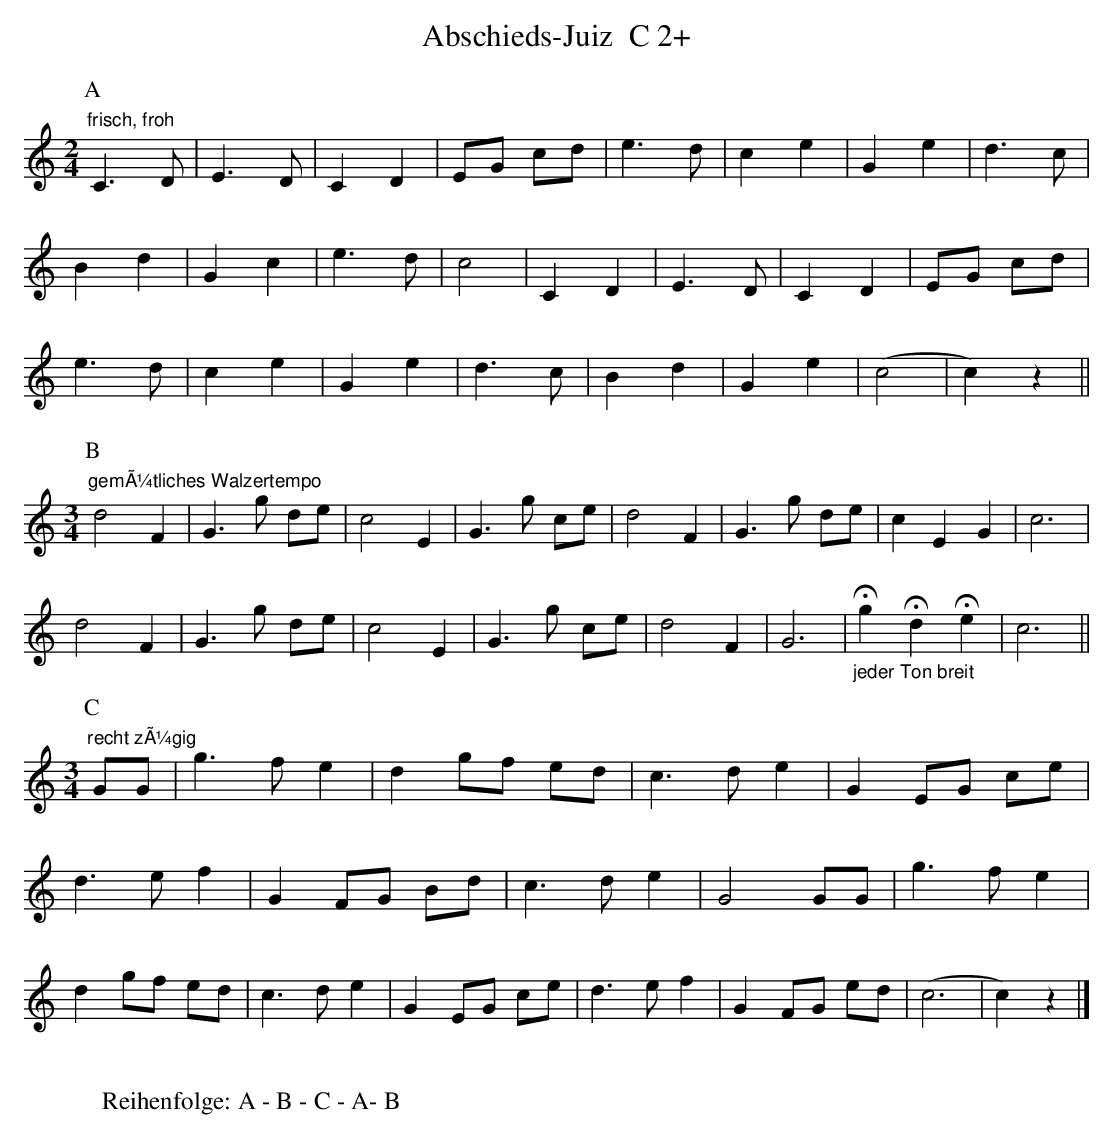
X:1
T:Abschieds-Juiz  C 2+
M:2/4
L:1/4
K:C
[P:A] "frisch, froh" C>D | E>D | CD | E/2G/2 c/2d/2 | e>d | ce | Ge | d>Yc |
Bd | Gc | e>d | c2 | CD | E>D | CD | E/2G/2 c/2d/2 |
e>d | ce | Ge | d>c | Bd | Ge | (c2 | c)z ||
M:3/4
[P:B] "gemÃ¼tliches Walzertempo" d2F | G>g d/2e/2 | c2E | G>g c/2e/2 | d2F | G>g d/2e/2 | cEG | c3 |
d2F | G>g d/2e/2 | c2E | G>g c/2e/2 | d2F | G3 | "_jeder Ton breit" !fermata!g!fermata! d!fermata!e | c3 ||
M:3/4
L:1/8
[P:C] "recht zÃ¼gig" GG |  g3f e2 | d2gf ed | c3de2 | G2EG ce |
d3ef2 | G2FG Bd | c3de2 | G4GG | g3fe2 |
d2gf ed | c3de2 | G2EG ce | d3ef2 | G2FG ed | (c6 | c2)z2 |]
W:
W:Reihenfolge: A - B - C - A- B
